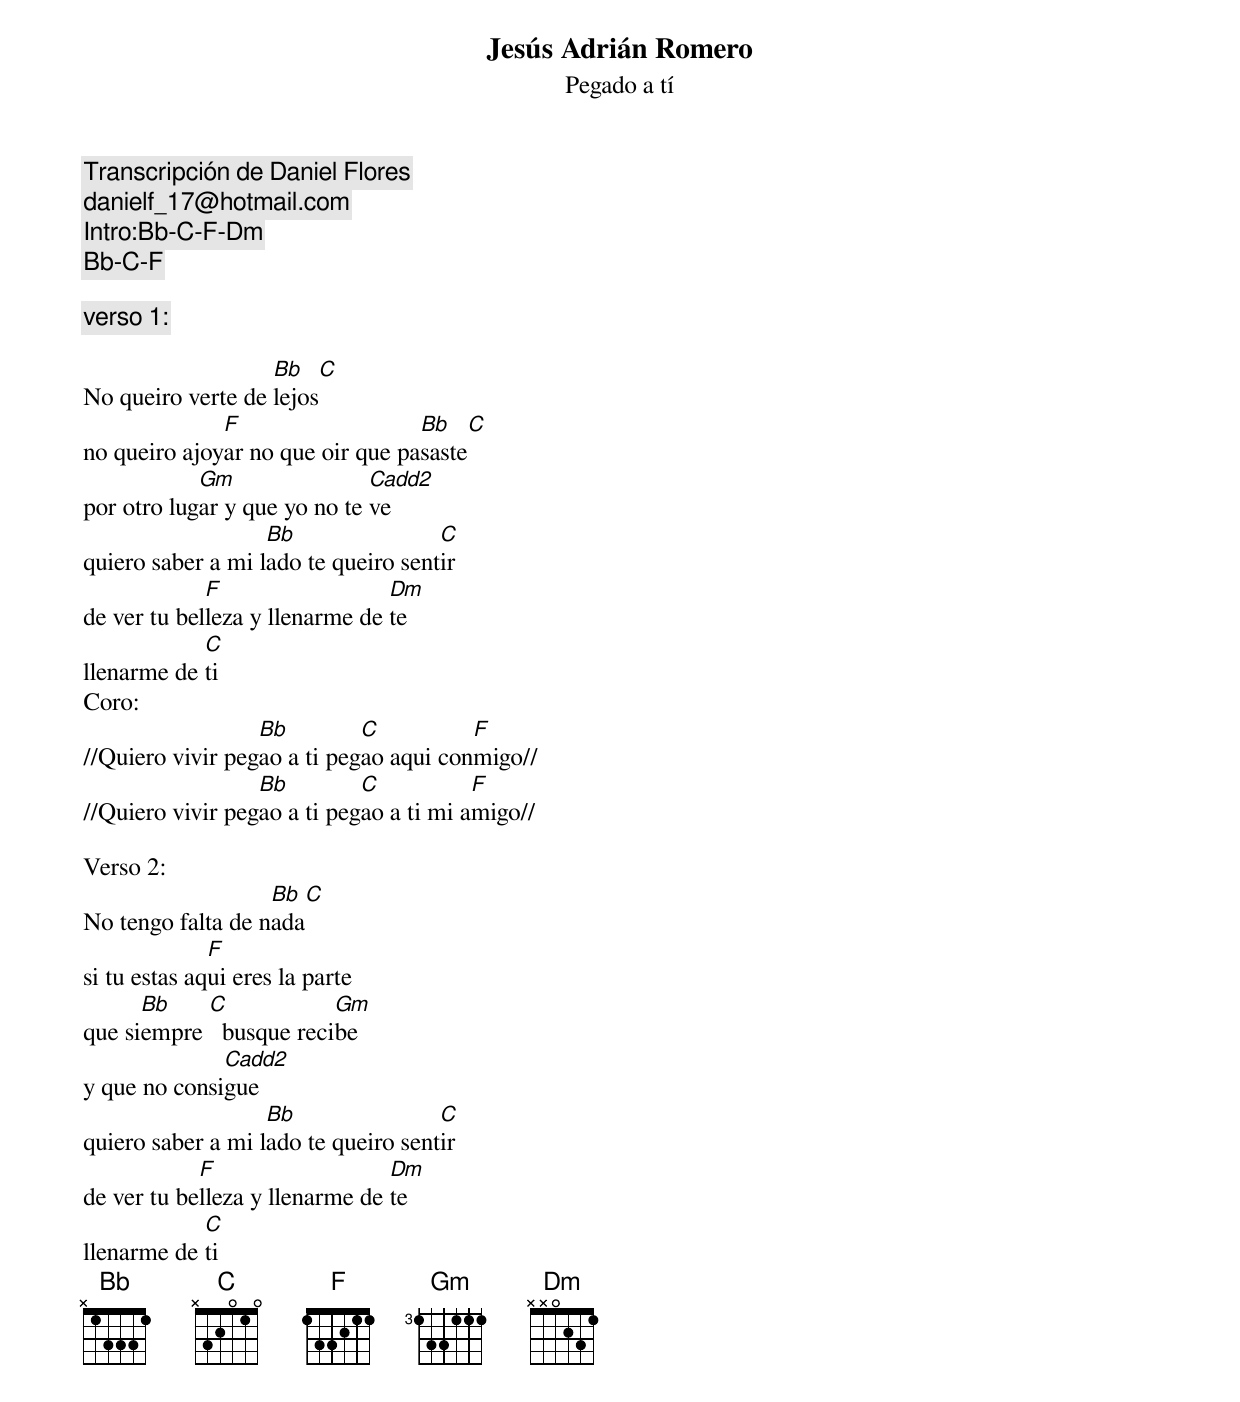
Jesús Adrián Romero
Pegado a tí
Transcripción de Daniel Flores
danielf_17@hotmail.com
Intro:Bb-C-F-Dm
      Bb-C-F

verso 1:

                   Bb    C
No queiro verte de lejos
              F                   Bb    C
no queiro ajoyar no que oir que pasaste
            Gm                Cadd2
por otro lugar y que yo no te ve
                   Bb                C
quiero saber a mi lado te queiro sentir
             F                  Dm
de ver tu belleza y llenarme de te
            C
llenarme de ti
Coro:
                  Bb         C          F
//Quiero vivir pegao a ti pegao aqui conmigo//
                  Bb         C           F
//Quiero vivir pegao a ti pegao a ti mi amigo//

Verso 2:
                   Bb  C
No tengo falta de nada
              F
si tu estas aqui eres la parte
      Bb    C            Gm
que siempre   busque recibe
              Cadd2
y que no consigue
                   Bb                C
quiero saber a mi lado te queiro sentir
            F                   Dm
de ver tu belleza y llenarme de te
            C
llenarme de ti
